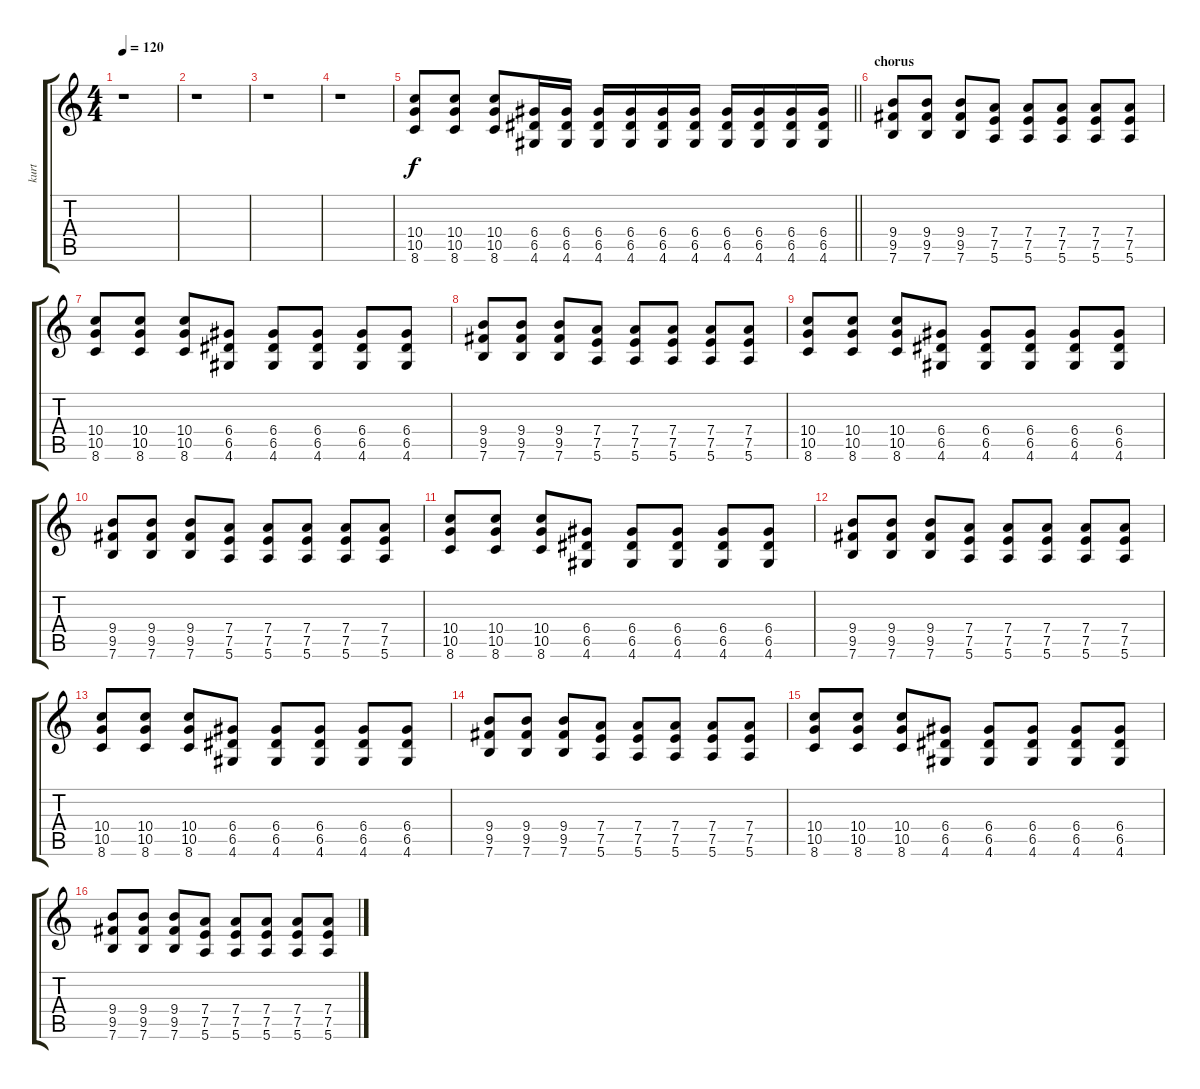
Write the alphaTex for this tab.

\track ("kurt" "kurt") {instrument distortionguitar}
\staff {score tabs}
\tuning (E4 B3 G3 D3 A2 E2) {hide}
\ts (4 4)
\tempo 120
\clef g2
\ks c
r.1{dy f} |
r.1 |
r.1 |
r.1 |
\barLineRight lightlight
(10.4 10.5 8.6).8 (10.4 10.5 8.6).8 (10.4 10.5 8.6).8 (6.4 6.5 4.6).16 (6.4 6.5 4.6).16 (6.4 6.5 4.6).16 (6.4 6.5 4.6).16 (6.4 6.5 4.6).16 (6.4 6.5 4.6).16 (6.4 6.5 4.6).16 (6.4 6.5 4.6).16 (6.4 6.5 4.6).16 (6.4 6.5 4.6).16 |
\section ("" "chorus")
(9.4 9.5 7.6).8 (9.4 9.5 7.6).8 (9.4 9.5 7.6).8 (7.4 7.5 5.6).8 (7.4 7.5 5.6).8 (7.4 7.5 5.6).8 (7.4 7.5 5.6).8 (7.4 7.5 5.6).8 |
(10.4 10.5 8.6).8 (10.4 10.5 8.6).8 (10.4 10.5 8.6).8 (6.4 6.5 4.6).8 (6.4 6.5 4.6).8 (6.4 6.5 4.6).8 (6.4 6.5 4.6).8 (6.4 6.5 4.6).8 |
(9.4 9.5 7.6).8 (9.4 9.5 7.6).8 (9.4 9.5 7.6).8 (7.4 7.5 5.6).8 (7.4 7.5 5.6).8 (7.4 7.5 5.6).8 (7.4 7.5 5.6).8 (7.4 7.5 5.6).8 |
(10.4 10.5 8.6).8 (10.4 10.5 8.6).8 (10.4 10.5 8.6).8 (6.4 6.5 4.6).8 (6.4 6.5 4.6).8 (6.4 6.5 4.6).8 (6.4 6.5 4.6).8 (6.4 6.5 4.6).8 |
(9.4 9.5 7.6).8 (9.4 9.5 7.6).8 (9.4 9.5 7.6).8 (7.4 7.5 5.6).8 (7.4 7.5 5.6).8 (7.4 7.5 5.6).8 (7.4 7.5 5.6).8 (7.4 7.5 5.6).8 |
(10.4 10.5 8.6).8 (10.4 10.5 8.6).8 (10.4 10.5 8.6).8 (6.4 6.5 4.6).8 (6.4 6.5 4.6).8 (6.4 6.5 4.6).8 (6.4 6.5 4.6).8 (6.4 6.5 4.6).8 |
(9.4 9.5 7.6).8 (9.4 9.5 7.6).8 (9.4 9.5 7.6).8 (7.4 7.5 5.6).8 (7.4 7.5 5.6).8 (7.4 7.5 5.6).8 (7.4 7.5 5.6).8 (7.4 7.5 5.6).8 |
(10.4 10.5 8.6).8 (10.4 10.5 8.6).8 (10.4 10.5 8.6).8 (6.4 6.5 4.6).8 (6.4 6.5 4.6).8 (6.4 6.5 4.6).8 (6.4 6.5 4.6).8 (6.4 6.5 4.6).8 |
(9.4 9.5 7.6).8 (9.4 9.5 7.6).8 (9.4 9.5 7.6).8 (7.4 7.5 5.6).8 (7.4 7.5 5.6).8 (7.4 7.5 5.6).8 (7.4 7.5 5.6).8 (7.4 7.5 5.6).8 |
(10.4 10.5 8.6).8 (10.4 10.5 8.6).8 (10.4 10.5 8.6).8 (6.4 6.5 4.6).8 (6.4 6.5 4.6).8 (6.4 6.5 4.6).8 (6.4 6.5 4.6).8 (6.4 6.5 4.6).8 |
(9.4 9.5 7.6).8 (9.4 9.5 7.6).8 (9.4 9.5 7.6).8 (7.4 7.5 5.6).8 (7.4 7.5 5.6).8 (7.4 7.5 5.6).8 (7.4 7.5 5.6).8 (7.4 7.5 5.6).8
